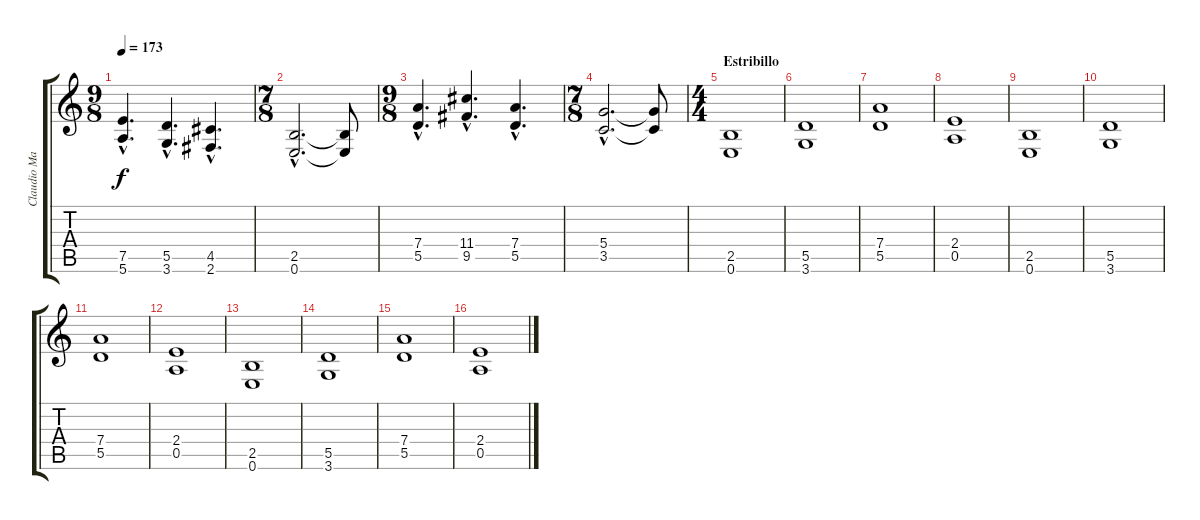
\track ("Claudio Marciello (Gtr 2)" "Claudio Ma") {instrument overdrivenguitar}
\staff {score tabs}
\tuning (E4 B3 G3 D3 A2 E2) {hide}
\ts (9 8)
\tempo 173
\clef g2
\ks c
(7.5{hac} 5.6{hac}).4{d dy f} (5.5{hac} 3.6{hac}).4{d} (4.5{hac} 2.6{hac}).4{d} |
\ts (7 8)
(2.5{hac} 0.6{hac}).2{d} (2.5{t} 0.6{t}).8 |
\ts (9 8)
(7.4{hac} 5.5{hac}).4{d} (11.4{hac} 9.5{hac}).4{d} (7.4{hac} 5.5{hac}).4{d} |
\ts (7 8)
(5.4{hac} 3.5{hac}).2{d} (5.4{t} 3.5{t}).8 |
\ts (4 4)
\section ("" "Estribillo")
(2.5 0.6).1 |
(5.5 3.6).1 |
(7.4 5.5).1 |
(2.4 0.5).1 |
(2.5 0.6).1 |
(5.5 3.6).1 |
(7.4 5.5).1 |
(2.4 0.5).1 |
(2.5 0.6).1 |
(5.5 3.6).1 |
(7.4 5.5).1 |
(2.4 0.5).1
